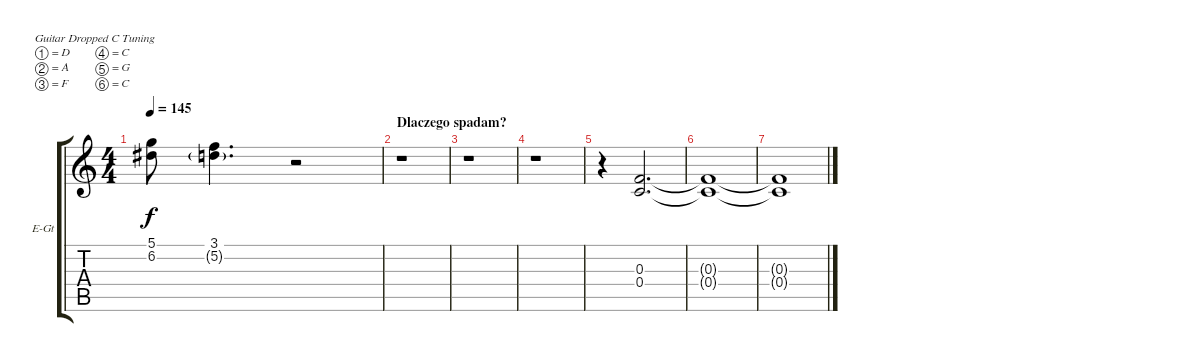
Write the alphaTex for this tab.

\bracketExtendMode groupsimilarinstruments
\firstSystemTrackNameOrientation horizontal
\otherSystemsTrackNameOrientation horizontal
\track ("Chór 2" "E-Gt") {instrument distortionguitar}
\staff {score tabs}
\tuning (D4 A3 F3 C3 G2 C2)
\ts (4 4)
\tempo 145
\clef g2
\ks c
(5.1{t} 6.2{t}).8{dy f} (3.1 5.2{g}).4{d} r.2 |
\section ("" "Dlaczego spadam?")
r.1 |
r.1 |
r.1 |
r.4 (0.3 0.4).2{d} |
(0.3{t} 0.4{t}).1 |
(0.3{t} 0.4{t}).1
